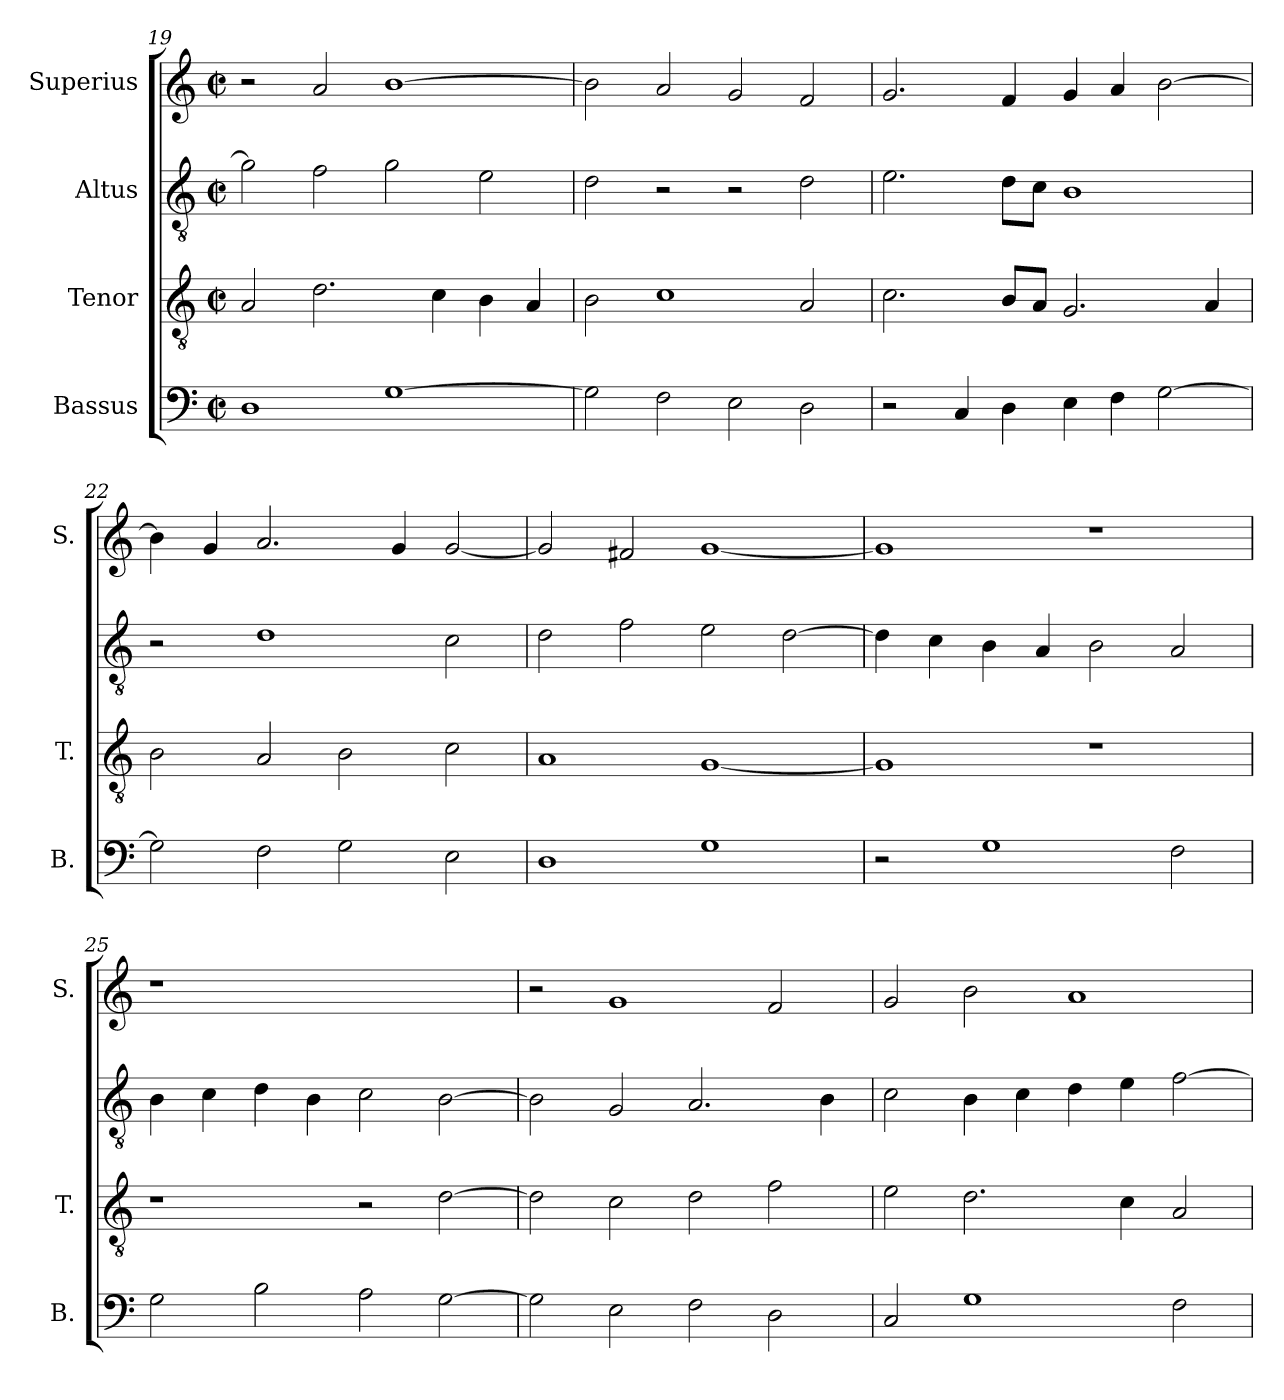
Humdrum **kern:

**kern	**kern	**kern	**kern
*part4	*part3	*part2	*part1
*staff4	*staff3	*staff2	*staff1
*I"Bassus	*I"Tenor	*I"Altus	*I"Superius
*I'B.	*I'T.	*	*I'S.
*clefF4	*clefGv2	*clefGv2	*clefG2
*	*ITrd7c12	*ITrd7c12	*
*k[]	*k[]	*k[]	*k[]
*C:	*C:	*C:	*C:
*M2/2	*M2/2	*M2/2	*M2/2
*met(c|)	*met(c|)	*met(c|)	*met(c|)
=19	=19	=19	=19
1Di	2AAi/	2Gi\]	2r
.	2.Di\	2Fi\	2ai/
[>1Gi	.	2Gi\	[>1bi
.	4Ci\	.	.
.	4BBi\	2Ei\	.
.	4AAi/	.	.
=20	=20	=20	=20
2Gi\]	2BBi\	2Di\	2bi\]
2Fi\	1Ci	2r	2ai/
2Ei\	.	2r	2gi/
2Di\	2AAi/	2Di\	2fi/
!!LO:PB:g=z
=21	=21	=21	=21
2r	2.Ci\	2.Ei\	2.gi/
4Ci/	.	.	.
4Di\	8BBi/L	8Di\L	4fi/
.	8AAi/J	8Ci\J	.
4Ei\	2.GGi/	1BBi	4gi/
4Fi\	.	.	4ai/
[>2Gi\	.	.	[>2bi\
.	4AAi/	.	.
=22	=22	=22	=22
2Gi\]	2BBi\	2r	4bi\]
.	.	.	4gi/
2Fi\	2AAi/	1Di	2.ai/
2Gi\	2BBi\	.	.
.	.	.	4gi/
2Ei\	2Ci\	2Ci\	[<2gi/
=23	=23	=23	=23
1Di	1AAi	2Di\	2gi/]
.	.	2Fi\	2f#Xi/
1Gi	[<1GGi	2Ei\	[<1gi
.	.	[>2Di\	.
=24	=24	=24	=24
2r	1GGi]	4Di\]	1gi]
.	.	4Ci\	.
1Gi	.	4BBi\	.
.	.	4AAi/	.
.	1r	2BBi\	1r
2Fi\	.	2AAi/	.
!!LO:LB:g=z
=25	=25	=25	=25
!	!	!	!LO:N:vis=1
2Gi\	1r	4BBi\	1r
.	.	4Ci\	.
2Bi\	.	4Di\	.
.	.	4BBi\	.
2Ai\	2r	2Ci\	1ryy
[>2Gi\	[>2Di\	[>2BBi\	.
=26	=26	=26	=26
2Gi\]	2Di\]	2BBi\]	2r
2Ei\	2Ci\	2GGi/	1gi
2Fi\	2Di\	2.AAi/	.
2Di\	2Fi\	.	2fi/
.	.	4BBi\	.
=27	=27	=27	=27
2Ci/	2Ei\	2Ci\	2gi/
1Gi	2.Di\	4BBi\	2bi\
.	.	4Ci\	.
.	.	4Di\	1ai
.	4Ci\	4Ei\	.
2Fi\	2AAi/	[>2Fi\	.
=	=	=	=
*-	*-	*-	*-
